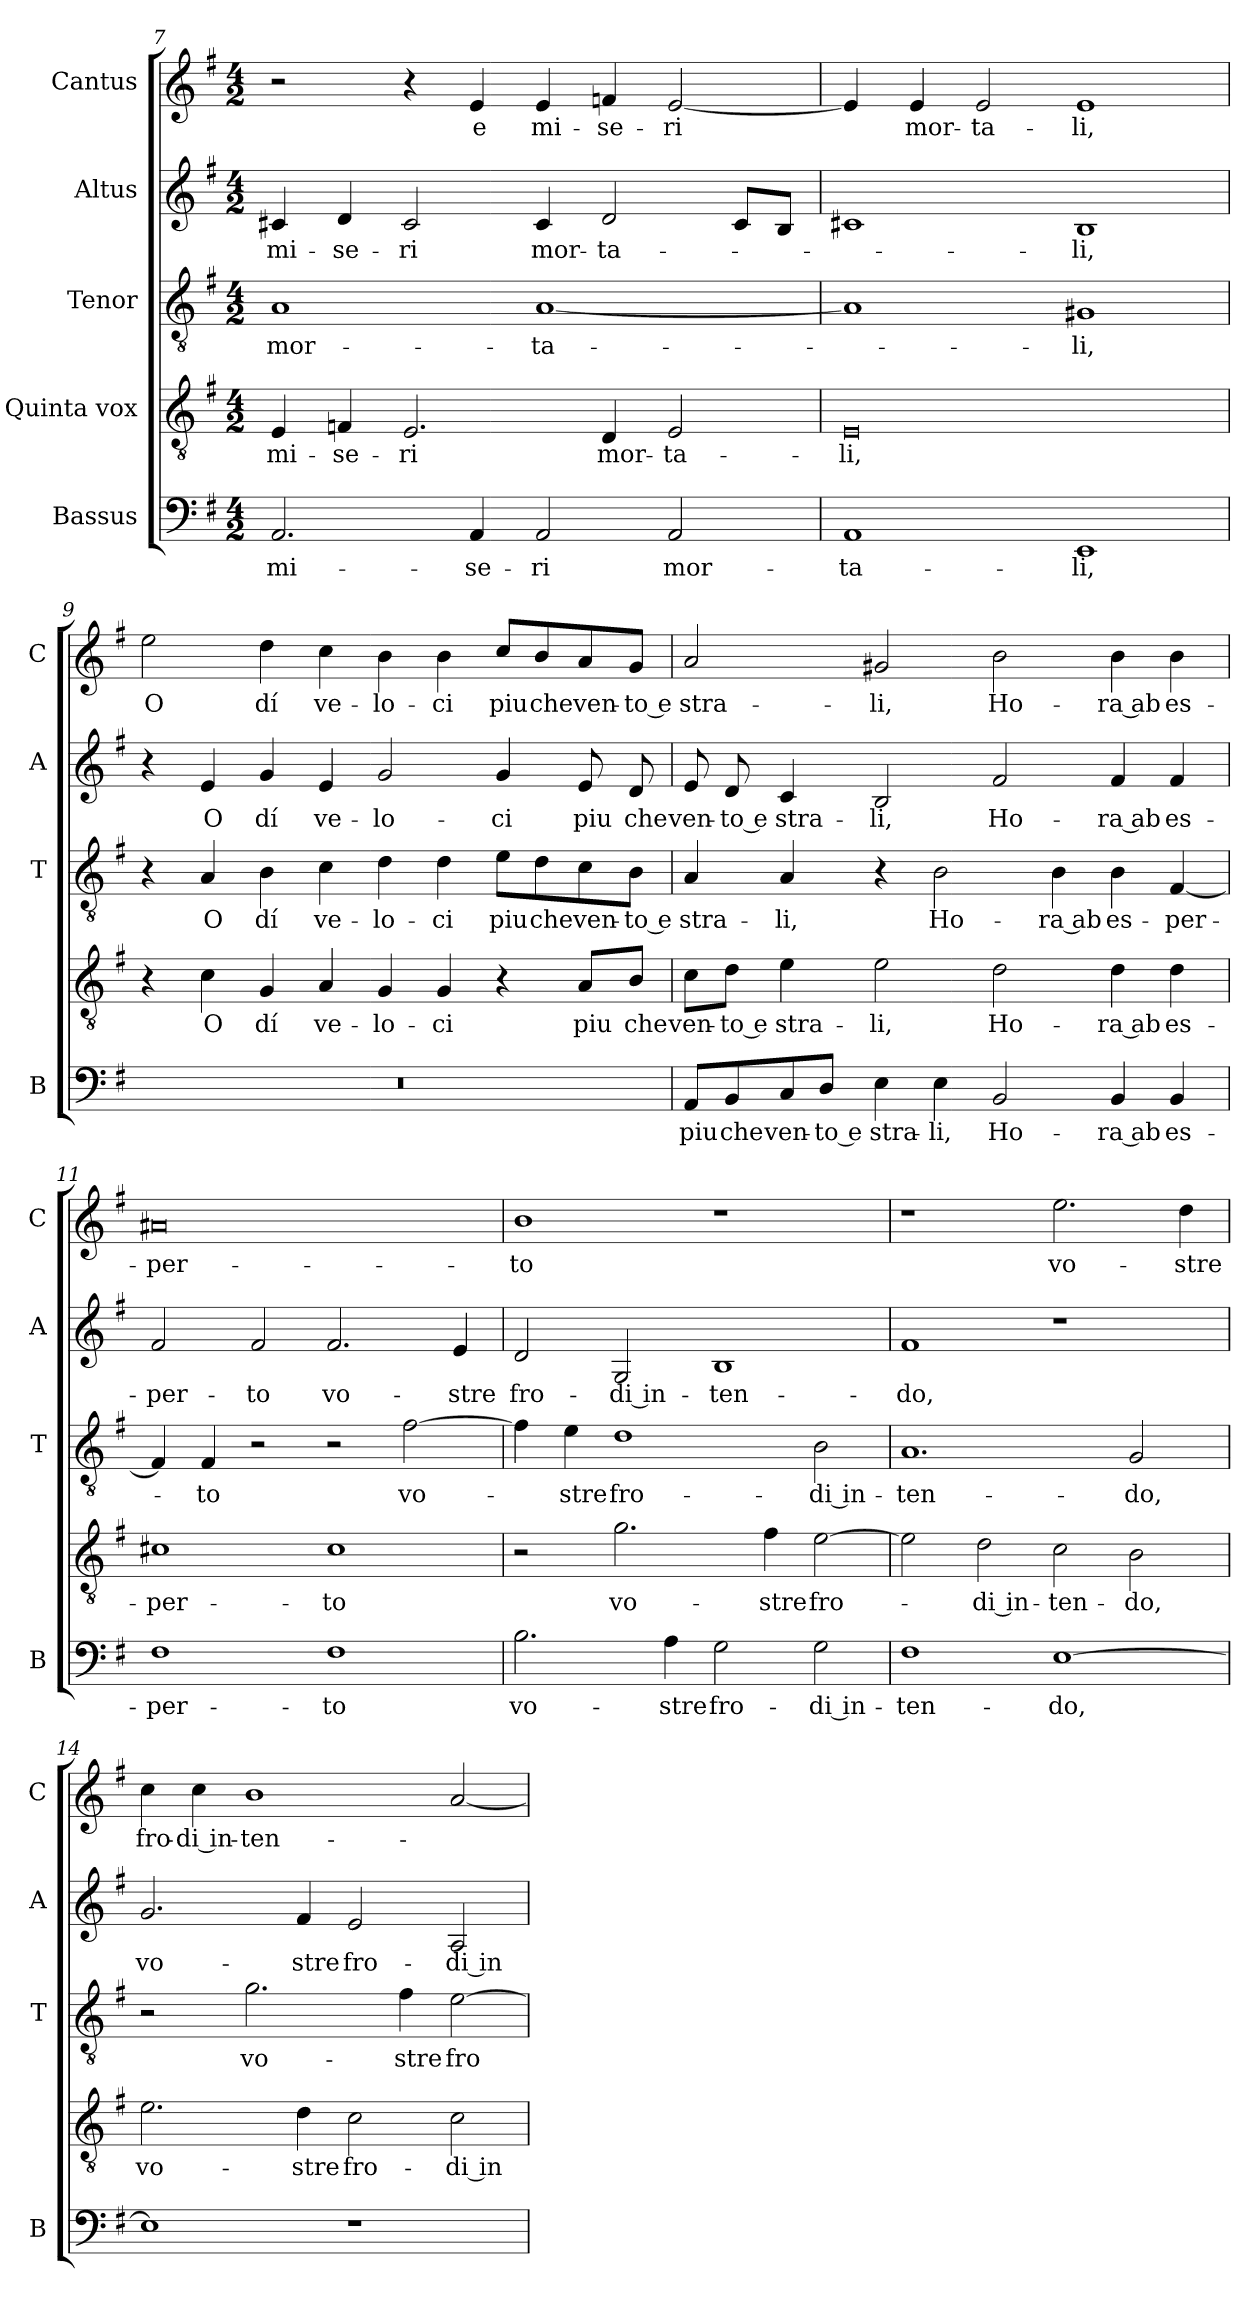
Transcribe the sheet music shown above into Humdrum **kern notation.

**kern	**text	**kern	**text	**kern	**text	**kern	**text	**kern	**text
*part5	*part5	*part4	*part4	*part3	*part3	*part2	*part2	*part1	*part1
*staff5	*staff5	*staff4	*staff4	*staff3	*staff3	*staff2	*staff2	*staff1	*staff1
*I"Bassus	*	*I"Quinta vox	*	*I"Tenor	*	*I"Altus	*	*I"Cantus	*
*I'B	*	*	*	*I'T	*	*I'A	*	*I'C	*
!!LO:LB:g=z
*clefF4	*	*clefGv2	*	*clefGv2	*	*clefG2	*	*clefG2	*
*k[f#]	*	*k[f#]	*	*k[f#]	*	*k[f#]	*	*k[f#]	*
*G:	*	*G:	*	*G:	*	*G:	*	*G:	*
*M4/2	*	*M4/2	*	*M4/2	*	*M4/2	*	*M4/2	*
=7	=7	=7	=7	=7	=7	=7	=7	=7	=7
!	!LO:LY:b	!	!LO:LY:b	!	!LO:LY:b	!	!LO:LY:b	!	!
2.AA/	mi-	4E/	mi-	1A	mor-	4c#X/	mi-	2r	.
!	!	!	!LO:LY:b	!	!	!	!LO:LY:b	!	!
.	.	4Fn/	-se-	.	.	4d/	-se-	.	.
!	!	!	!LO:LY:b	!	!	!	!LO:LY:b	!	!
.	.	2.E/	-ri	.	.	2c#/	-ri	4r	.
!	!LO:LY:b	!	!	!	!	!	!	!	!LO:LY:b
4AA/	-se-	.	.	.	.	.	.	4e/	e
!	!LO:LY:b	!	!	!	!LO:LY:b	!	!LO:LY:b	!	!LO:LY:b
2AA/	-ri	.	.	[1A	-ta-	4c#/	mor-	4e/	mi-
!	!	!	!LO:LY:b	!	!	!	!LO:LY:b	!	!LO:LY:b
.	.	4D/	mor-	.	.	2d/	-ta-	4fn/	-se-
!	!LO:LY:b	!	!LO:LY:b	!	!	!	!	!	!LO:LY:b
2AA/	mor-	2E/	-ta-	.	.	.	.	[2e/	-ri
.	.	.	.	.	.	8c#/L	.	.	.
.	.	.	.	.	.	8B/J	.	.	.
=8	=8	=8	=8	=8	=8	=8	=8	=8	=8
!	!LO:LY:b	!	!LO:LY:b	!	!	!	!	!	!
1AA	-ta-	0E	-li,	1A]	.	1c#X	.	4e/]	.
!	!	!	!	!	!	!	!	!	!LO:LY:b
.	.	.	.	.	.	.	.	4e/	mor-
!	!	!	!	!	!	!	!	!	!LO:LY:b
.	.	.	.	.	.	.	.	2e/	-ta-
!	!LO:LY:b	!	!	!	!LO:LY:b	!	!LO:LY:b	!	!LO:LY:b
1EE	-li,	.	.	1G#X	-li,	1B	-li,	1e	-li,
=9	=9	=9	=9	=9	=9	=9	=9	=9	=9
!	!	!	!	!	!	!	!	!	!LO:LY:b
0r	.	4r	.	4r	.	4r	.	2ee\	O
!	!	!	!LO:LY:b	!	!LO:LY:b	!	!LO:LY:b	!	!
.	.	4c\	O	4A/	O	4e/	O	.	.
!	!	!	!LO:LY:b	!	!LO:LY:b	!	!LO:LY:b	!	!LO:LY:b
.	.	4G/	dí	4B\	dí	4g/	dí	4dd\	dí
!	!	!	!LO:LY:b	!	!LO:LY:b	!	!LO:LY:b	!	!LO:LY:b
.	.	4A/	ve-	4c\	ve-	4e/	ve-	4cc\	ve-
!	!	!	!LO:LY:b	!	!LO:LY:b	!	!LO:LY:b	!	!LO:LY:b
.	.	4G/	-lo-	4d\	-lo-	2g/	-lo-	4b\	-lo-
!	!	!	!LO:LY:b	!	!LO:LY:b	!	!	!	!LO:LY:b
.	.	4G/	-ci	4d\	-ci	.	.	4b\	-ci
!	!	!	!	!	!LO:LY:b	!	!LO:LY:b	!	!LO:LY:b
.	.	4r	.	8e\L	piu	4g/	-ci	8cc/L	piu
!	!	!	!	!	!LO:LY:b	!	!	!	!LO:LY:b
.	.	.	.	8d\	che	.	.	8b/	che
!	!	!	!LO:LY:b	!	!LO:LY:b	!	!LO:LY:b	!	!LO:LY:b
.	.	8A/L	piu	8c\	ven-	8e/	piu	8a/	ven-
!	!	!	!LO:LY:b	!	!LO:LY:b	!	!LO:LY:b	!	!LO:LY:b
.	.	8B/J	che	8B\J	-to e	8d/	che	8g/J	-to e
!!LO:PB:g=z
=10	=10	=10	=10	=10	=10	=10	=10	=10	=10
!	!LO:LY:b	!	!LO:LY:b	!	!LO:LY:b	!	!LO:LY:b	!	!LO:LY:b
8AA/L	piu	8c\L	ven-	4A/	stra-	8e/	ven-	2a/	stra-
!	!LO:LY:b	!	!LO:LY:b	!	!	!	!LO:LY:b	!	!
8BB/	che	8d\J	-to e	.	.	8d/	-to e	.	.
!	!LO:LY:b	!	!LO:LY:b	!	!LO:LY:b	!	!LO:LY:b	!	!
8C/	ven-	4e\	stra-	4A/	-li,	4c/	stra-	.	.
!	!LO:LY:b	!	!	!	!	!	!	!	!
8D/J	-to e	.	.	.	.	.	.	.	.
!	!LO:LY:b	!	!LO:LY:b	!	!	!	!LO:LY:b	!	!LO:LY:b
4E\	stra-	2e\	-li,	4r	.	2B/	-li,	2g#X/	-li,
!	!LO:LY:b	!	!	!	!LO:LY:b	!	!	!	!
4E\	-li,	.	.	2B\	Ho-	.	.	.	.
!	!LO:LY:b	!	!LO:LY:b	!	!	!	!LO:LY:b	!	!LO:LY:b
2BB/	Ho-	2d\	Ho-	.	.	2f#/	Ho-	2b\	Ho-
!	!	!	!	!	!LO:LY:b	!	!	!	!
.	.	.	.	4B\	-ra ab	.	.	.	.
!	!LO:LY:b	!	!LO:LY:b	!	!LO:LY:b	!	!LO:LY:b	!	!LO:LY:b
4BB/	-ra ab	4d\	-ra ab	4B\	es-	4f#/	-ra ab	4b\	-ra ab
!	!LO:LY:b	!	!LO:LY:b	!	!LO:LY:b	!	!LO:LY:b	!	!LO:LY:b
4BB/	es-	4d\	es-	[4F#/	-per-	4f#/	es-	4b\	es-
=11	=11	=11	=11	=11	=11	=11	=11	=11	=11
!	!LO:LY:b	!	!LO:LY:b	!	!	!	!LO:LY:b	!	!LO:LY:b
1F#	-per-	1c#X	-per-	4F#/]	.	2f#/	-per-	0a#X	-per-
!	!	!	!	!	!LO:LY:b	!	!	!	!
.	.	.	.	4F#/	-to	.	.	.	.
!	!	!	!	!	!	!	!LO:LY:b	!	!
.	.	.	.	2r	.	2f#/	-to	.	.
!	!LO:LY:b	!	!LO:LY:b	!	!	!	!LO:LY:b	!	!
1F#	-to	1c#	-to	2r	.	2.f#/	vo-	.	.
!	!	!	!	!	!LO:LY:b	!	!	!	!
.	.	.	.	[2f#\	vo-	.	.	.	.
!	!	!	!	!	!	!	!LO:LY:b	!	!
.	.	.	.	.	.	4e/	-stre	.	.
=12	=12	=12	=12	=12	=12	=12	=12	=12	=12
!	!LO:LY:b	!	!	!	!	!	!LO:LY:b	!	!LO:LY:b
2.B\	vo-	2r	.	4f#\]	.	2d/	fro-	1b	-to
!	!	!	!	!	!LO:LY:b	!	!	!	!
.	.	.	.	4e\	-stre	.	.	.	.
!	!	!	!LO:LY:b	!	!LO:LY:b	!	!LO:LY:b	!	!
.	.	2.g\	vo-	1d	fro-	2G/	-di in-	.	.
!	!LO:LY:b	!	!	!	!	!	!	!	!
4A\	-stre	.	.	.	.	.	.	.	.
!	!LO:LY:b	!	!	!	!	!	!LO:LY:b	!	!
2G\	fro-	.	.	.	.	1B	-ten-	1r	.
!	!	!	!LO:LY:b	!	!	!	!	!	!
.	.	4f#\	-stre	.	.	.	.	.	.
!	!LO:LY:b	!	!LO:LY:b	!	!LO:LY:b	!	!	!	!
2G\	-di in-	[2e\	fro-	2B\	-di in-	.	.	.	.
=13	=13	=13	=13	=13	=13	=13	=13	=13	=13
!	!LO:LY:b	!	!	!	!LO:LY:b	!	!LO:LY:b	!	!
1F#	-ten-	2e\]	.	1.A	-ten-	1f#	-do,	1r	.
!	!	!	!LO:LY:b	!	!	!	!	!	!
.	.	2d\	-di in-	.	.	.	.	.	.
!	!LO:LY:b	!	!LO:LY:b	!	!	!	!	!	!LO:LY:b
[1E	-do,	2c\	-ten-	.	.	1r	.	2.ee\	vo-
!	!	!	!LO:LY:b	!	!LO:LY:b	!	!	!	!
.	.	2B\	-do,	2G/	-do,	.	.	.	.
!	!	!	!	!	!	!	!	!	!LO:LY:b
.	.	.	.	.	.	.	.	4dd\	-stre
!!LO:LB:g=z
=14	=14	=14	=14	=14	=14	=14	=14	=14	=14
!	!	!	!LO:LY:b	!	!	!	!LO:LY:b	!	!LO:LY:b
1E]	.	2.e\	vo-	2r	.	2.g/	vo-	4cc\	fro-
!	!	!	!	!	!	!	!	!	!LO:LY:b
.	.	.	.	.	.	.	.	4cc\	-di in-
!	!	!	!	!	!LO:LY:b	!	!	!	!LO:LY:b
.	.	.	.	2.g\	vo-	.	.	1b	-ten-
!	!	!	!LO:LY:b	!	!	!	!LO:LY:b	!	!
.	.	4d\	-stre	.	.	4f#/	-stre	.	.
!	!	!	!LO:LY:b	!	!	!	!LO:LY:b	!	!
1r	.	2c\	fro-	.	.	2e/	fro-	.	.
!	!	!	!	!	!LO:LY:b	!	!	!	!
.	.	.	.	4f#\	-stre	.	.	.	.
!	!	!	!LO:LY:b	!	!LO:LY:b	!	!LO:LY:b	!	!
.	.	2c\	-di in-	[2e\	fro-	2A/	-di in-	[2a/	.
=	=	=	=	=	=	=	=	=	=
*-	*-	*-	*-	*-	*-	*-	*-	*-	*-
